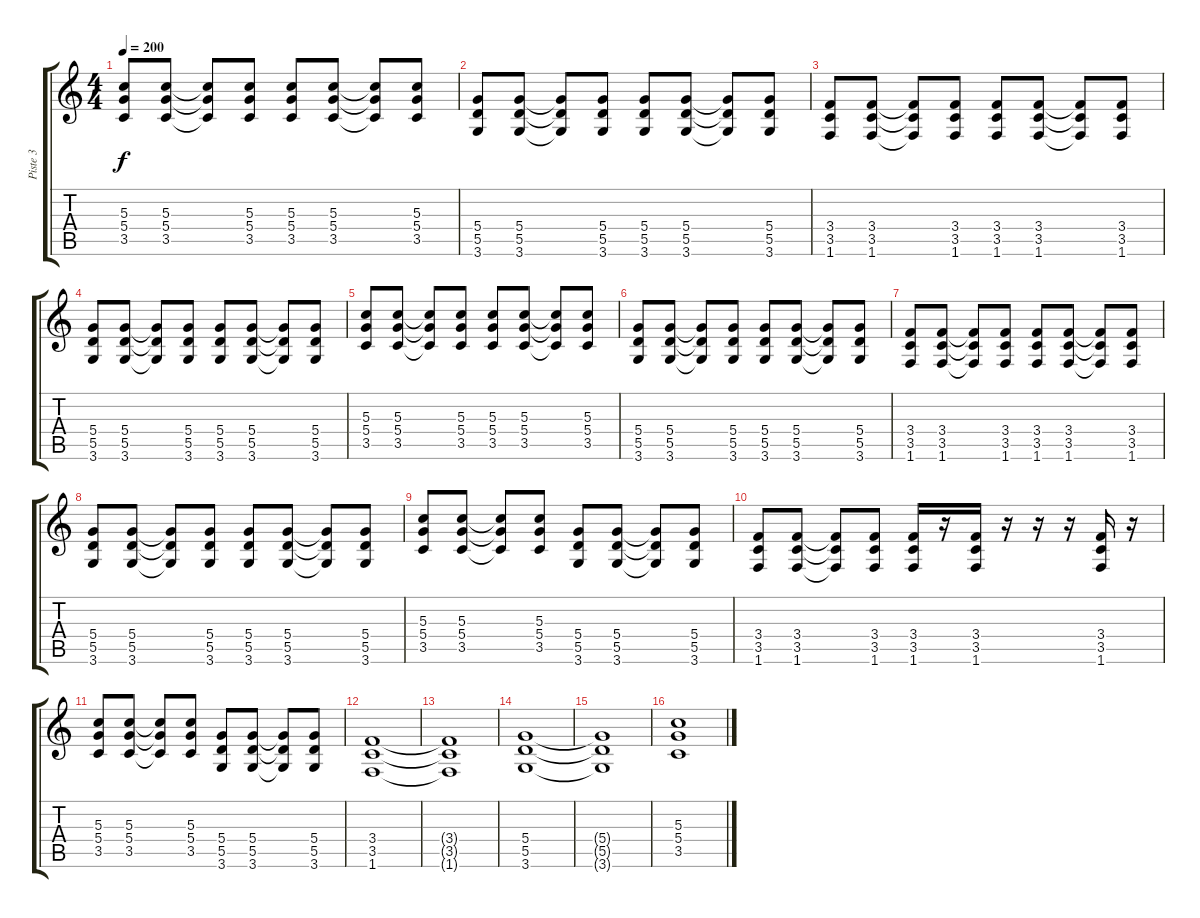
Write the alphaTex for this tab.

\track ("Piste 3" "Piste 3") {instrument overdrivenguitar}
\staff {score tabs}
\tuning (E4 B3 G3 D3 A2 E2) {hide}
\ts (4 4)
\tempo 200
\clef g2
\ks c
(5.3 5.4 3.5).8{dy f} (5.3 5.4 3.5).8 (5.3{t} 5.4{t} 3.5{t}).8 (5.3 5.4 3.5).8 (5.3 5.4 3.5).8 (5.3 5.4 3.5).8 (5.3{t} 5.4{t} 3.5{t}).8 (5.3 5.4 3.5).8 |
(5.4 5.5 3.6).8 (5.4 5.5 3.6).8 (5.4{t} 5.5{t} 3.6{t}).8 (5.4 5.5 3.6).8 (5.4 5.5 3.6).8 (5.4 5.5 3.6).8 (5.4{t} 5.5{t} 3.6{t}).8 (5.4 5.5 3.6).8 |
(3.4 3.5 1.6).8 (3.4 3.5 1.6).8 (3.4{t} 3.5{t} 1.6{t}).8 (3.4 3.5 1.6).8 (3.4 3.5 1.6).8 (3.4 3.5 1.6).8 (3.4{t} 3.5{t} 1.6{t}).8 (3.4 3.5 1.6).8 |
(5.4 5.5 3.6).8 (5.4 5.5 3.6).8 (5.4{t} 5.5{t} 3.6{t}).8 (5.4 5.5 3.6).8 (5.4 5.5 3.6).8 (5.4 5.5 3.6).8 (5.4{t} 5.5{t} 3.6{t}).8 (5.4 5.5 3.6).8 |
(5.3 5.4 3.5).8 (5.3 5.4 3.5).8 (5.3{t} 5.4{t} 3.5{t}).8 (5.3 5.4 3.5).8 (5.3 5.4 3.5).8 (5.3 5.4 3.5).8 (5.3{t} 5.4{t} 3.5{t}).8 (5.3 5.4 3.5).8 |
(5.4 5.5 3.6).8 (5.4 5.5 3.6).8 (5.4{t} 5.5{t} 3.6{t}).8 (5.4 5.5 3.6).8 (5.4 5.5 3.6).8 (5.4 5.5 3.6).8 (5.4{t} 5.5{t} 3.6{t}).8 (5.4 5.5 3.6).8 |
(3.4 3.5 1.6).8 (3.4 3.5 1.6).8 (3.4{t} 3.5{t} 1.6{t}).8 (3.4 3.5 1.6).8 (3.4 3.5 1.6).8 (3.4 3.5 1.6).8 (3.4{t} 3.5{t} 1.6{t}).8 (3.4 3.5 1.6).8 |
(5.4 5.5 3.6).8 (5.4 5.5 3.6).8 (5.4{t} 5.5{t} 3.6{t}).8 (5.4 5.5 3.6).8 (5.4 5.5 3.6).8 (5.4 5.5 3.6).8 (5.4{t} 5.5{t} 3.6{t}).8 (5.4 5.5 3.6).8 |
(5.3 5.4 3.5).8 (5.3 5.4 3.5).8 (5.3{t} 5.4{t} 3.5{t}).8 (5.3 5.4 3.5).8 (5.4 5.5 3.6).8 (5.4 5.5 3.6).8 (5.4{t} 5.5{t} 3.6{t}).8 (5.4 5.5 3.6).8 |
(3.4 3.5 1.6).8 (3.4 3.5 1.6).8 (3.4{t} 3.5{t} 1.6{t}).8 (3.4 3.5 1.6).8 (3.4 3.5 1.6).16 r.16 (3.4 3.5 1.6).16 r.16 r.16 r.16 (3.4 3.5 1.6).16 r.16 |
(5.3 5.4 3.5).8 (5.3 5.4 3.5).8 (5.3{t} 5.4{t} 3.5{t}).8 (5.3 5.4 3.5).8 (5.4 5.5 3.6).8 (5.4 5.5 3.6).8 (5.4{t} 5.5{t} 3.6{t}).8 (5.4 5.5 3.6).8 |
(3.4 3.5 1.6).1 |
(3.4{t} 3.5{t} 1.6{t}).1 |
(5.4 5.5 3.6).1 |
(5.4{t} 5.5{t} 3.6{t}).1 |
(5.3 5.4 3.5).1
